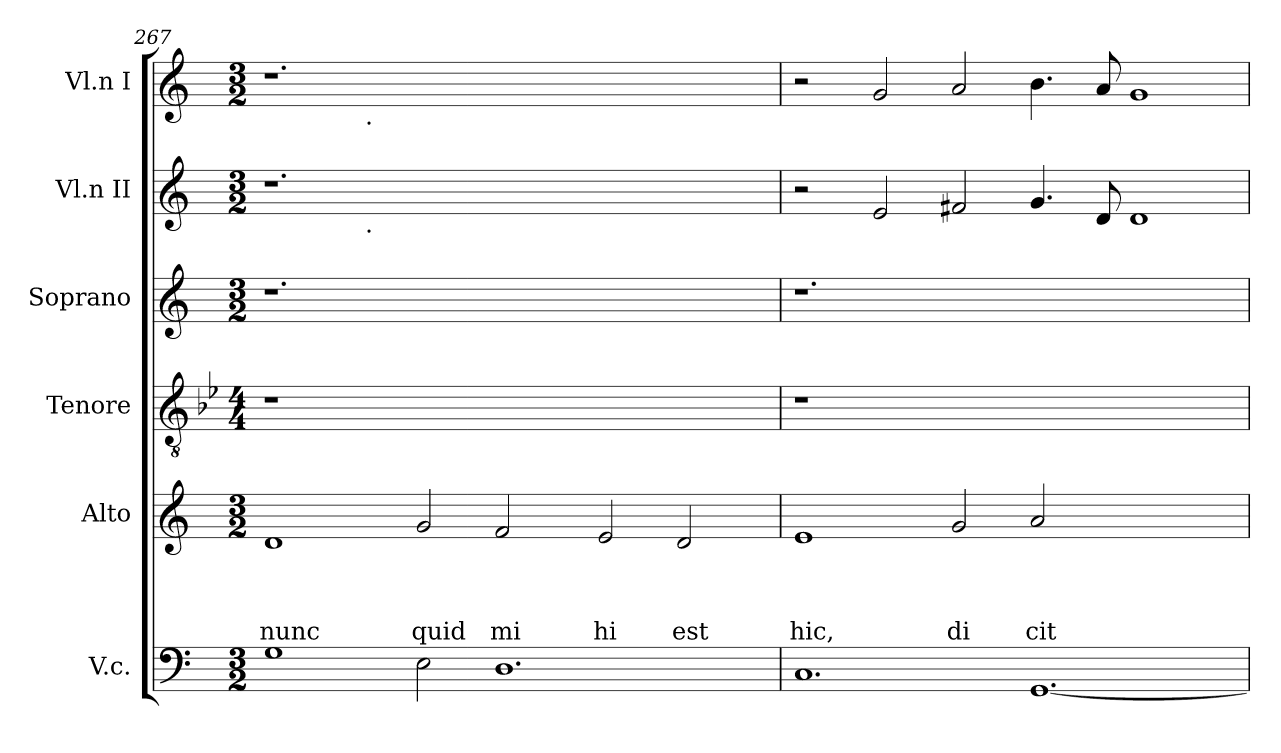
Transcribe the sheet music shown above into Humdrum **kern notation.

**kern	**kern	**text	**text	**text	**text	**kern	**kern	**kern	**kern
*part6	*part5	*part5	*part5	*part5	*part5	*part4	*part3	*part2	*part1
*staff6	*staff5	*staff5	*staff5	*staff5	*staff5	*staff4	*staff3	*staff2	*staff1
*I"V.c.	*I"Alto	*	*	*	*	*I"Tenore	*I"Soprano	*I"Vl.n II	*I"Vl.n I
*I'V.c.	*I'Alto	*	*	*	*	*I'Tenore	*I'Soprano	*I'Vl.n II	*I'Vl.n I
*clefF4	*clefG2	*	*	*	*	*clefGv2	*clefG2	*clefG2	*clefG2
*k[]	*k[]	*	*	*	*	*k[b-e-]	*k[]	*k[]	*k[]
*C:	*C:	*	*	*	*	*B-:	*C:	*C:	*C:
*M3/2	*M3/2	*	*	*	*	*M4/4	*M3/2	*M3/2	*M3/2
=267	=267	=267	=267	=267	=267	=267	=267	=267	=267
!	!	!	!	!	!LO:LY:b	!	!	!	!
*	*	*	*	*	*	*	*	*^	*^
1G	1d	.	.	.	nunc	1r	1.r	1.r	2.ryy	1.r	2.ryy
!	!	!	!	!	!	!	!	!	!	!	!LO:TX:b:t=.
!	!	!	!	!	!	!	!	!	!LO:TX:b:t=.	!	!
.	.	.	.	.	.	.	.	.	1ryy	.	1ryy
!	!	!	!	!	!LO:LY:b	!	!	!	!	!	!
2E\	2g/	.	.	.	quid	0ryy	.	.	.	.	.
!	!	!	!	!	!LO:LY:b	!	!	!	!	!	!
1.D	2f/	.	.	.	mi	.	1.ryy	1.ryy	.	1.ryy	.
.	.	.	.	.	.	.	.	.	1ryy	.	1ryy
!	!	!	!	!	!LO:LY:b	!	!	!	!	!	!
.	2e/	.	.	.	hi	.	.	.	.	.	.
!	!	!	!	!	!LO:LY:b	!	!	!	!	!	!
.	2d/	.	.	.	est	.	.	.	.	.	.
.	.	.	.	.	.	.	.	.	4ryy	.	4ryy
=268	=268	=268	=268	=268	=268	=268	=268	=268	=268	=268	=268
!	!	!	!	!	!LO:LY:b	!	!	!	!	!	!
*	*	*	*	*	*	*	*	*v	*v	*	*
*	*	*	*	*	*	*	*	*	*v	*v
1.C	1e	.	.	.	hic,	1r	1.r	2r	2r
.	.	.	.	.	.	.	.	2e/	2g/
!	!	!	!	!	!LO:LY:b	!	!	!	!
.	2g/	.	.	.	di	0ryy	.	2f#X/	2a/
!	!	!	!	!	!LO:LY:b	!	!	!	!
[<1.GG	2a/	.	.	.	cit	.	1.ryy	4.g/	4.b\
.	.	.	.	.	.	.	.	8d/	8a/
.	1ryy	.	.	.	.	.	.	1d	1g
=	=	=	=	=	=	=	=	=	=
*-	*-	*-	*-	*-	*-	*-	*-	*-	*-
